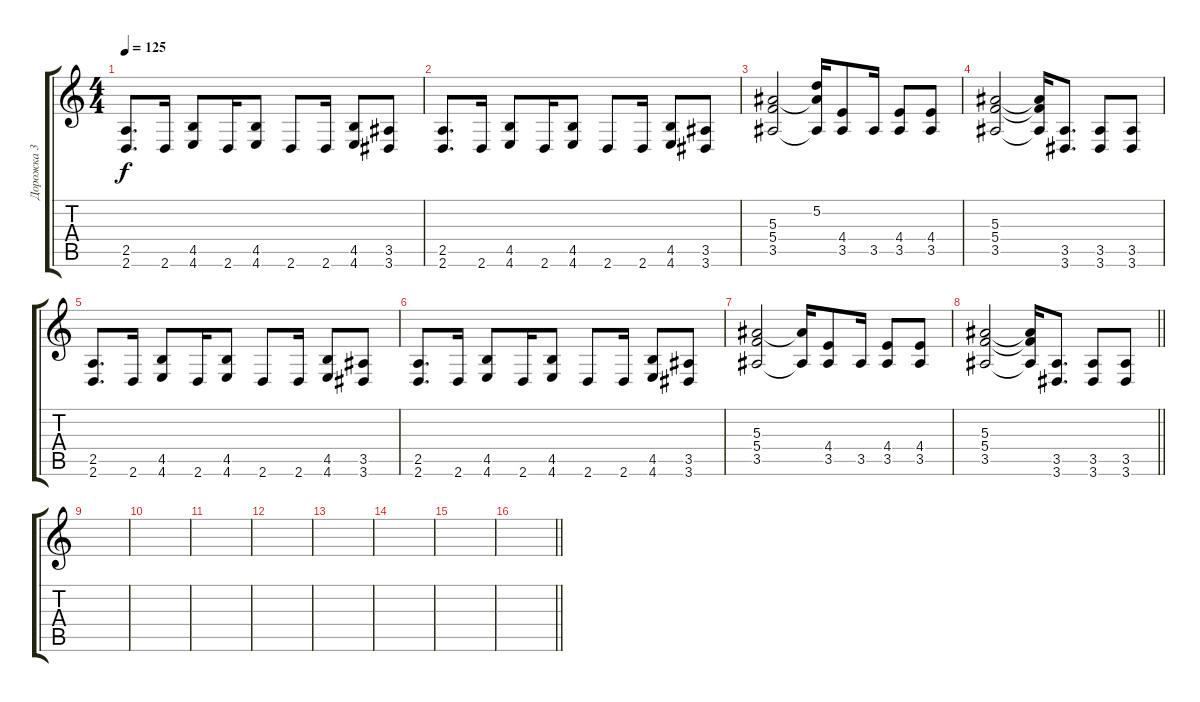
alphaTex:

\track ("Дорожка 3" "Дорожка 3") {instrument distortionguitar}
\staff {score tabs}
\tuning (D4 A3 F3 C3 G2 C2) {hide}
\ts (4 4)
\tempo 125
\clef g2
\ks c
(2.5 2.6).8{d dy f} 2.6.16 (4.5 4.6).8 2.6.16 (4.5 4.6).8 2.6.8 2.6.16 (4.5 4.6).8 (3.5 3.6).8 |
(2.5 2.6).8{d} 2.6.16 (4.5 4.6).8 2.6.16 (4.5 4.6).8 2.6.8 2.6.16 (4.5 4.6).8 (3.5 3.6).8 |
(5.3 5.4 3.5).2 (5.2 5.3{t} 3.5{t}).16 (4.4 3.5).8 3.5.16 (4.4 3.5).8 (4.4 3.5).8 |
(5.3 5.4 3.5).2 (5.3{t} 5.4{t} 3.5{t}).16 (3.5 3.6).8{d} (3.5 3.6).8 (3.5 3.6).8 |
(2.5 2.6).8{d} 2.6.16 (4.5 4.6).8 2.6.16 (4.5 4.6).8 2.6.8 2.6.16 (4.5 4.6).8 (3.5 3.6).8 |
(2.5 2.6).8{d} 2.6.16 (4.5 4.6).8 2.6.16 (4.5 4.6).8 2.6.8 2.6.16 (4.5 4.6).8 (3.5 3.6).8 |
(5.3 5.4 3.5).2 (5.3{t} 3.5{t}).16 (4.4 3.5).8 3.5.16 (4.4 3.5).8 (4.4 3.5).8 |
\barLineRight lightlight
(5.3 5.4 3.5).2 (5.3{t} 5.4{t} 3.5{t}).16 (3.5 3.6).8{d} (3.5 3.6).8 (3.5 3.6).8 |
|
|
|
|
|
|
|
\barLineRight lightlight
